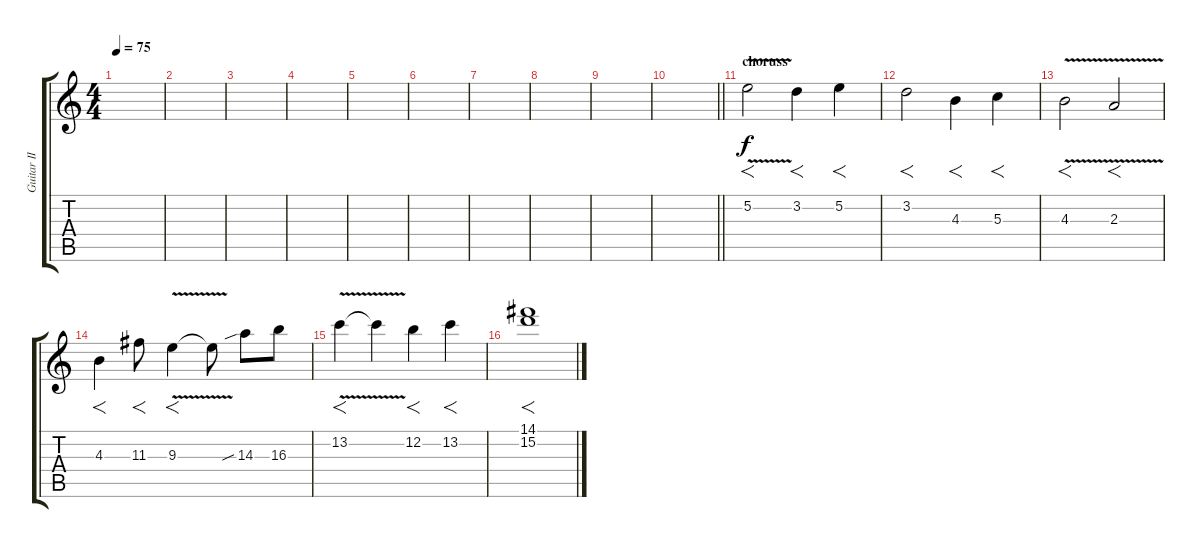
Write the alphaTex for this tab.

\track ("Guitar II" "Guitar II") {instrument distortionguitar}
\staff {score tabs}
\tuning (E4 B3 G3 D3 A2 E2) {hide}
\ts (4 4)
\tempo 75
\clef g2
\ks c
|
|
|
|
|
|
|
|
|
\barLineRight lightlight
|
\section ("" "choruss")
5.2{v}.2{f} 3.2.4{f} 5.2.4{f} |
3.2.2{f} 4.3.4{f} 5.3.4{f} |
4.3{v}.2{f} 2.3{v}.2{f} |
4.3.4{f} 11.3.8{f} 9.3{v}.4{f} 9.3{t}.8 14.3{sib}.8 16.3.8 |
13.2{v}.4{f} 13.2{t}.4 12.2.4{f} 13.2.4{f} |
(14.1 15.2).1{f}
